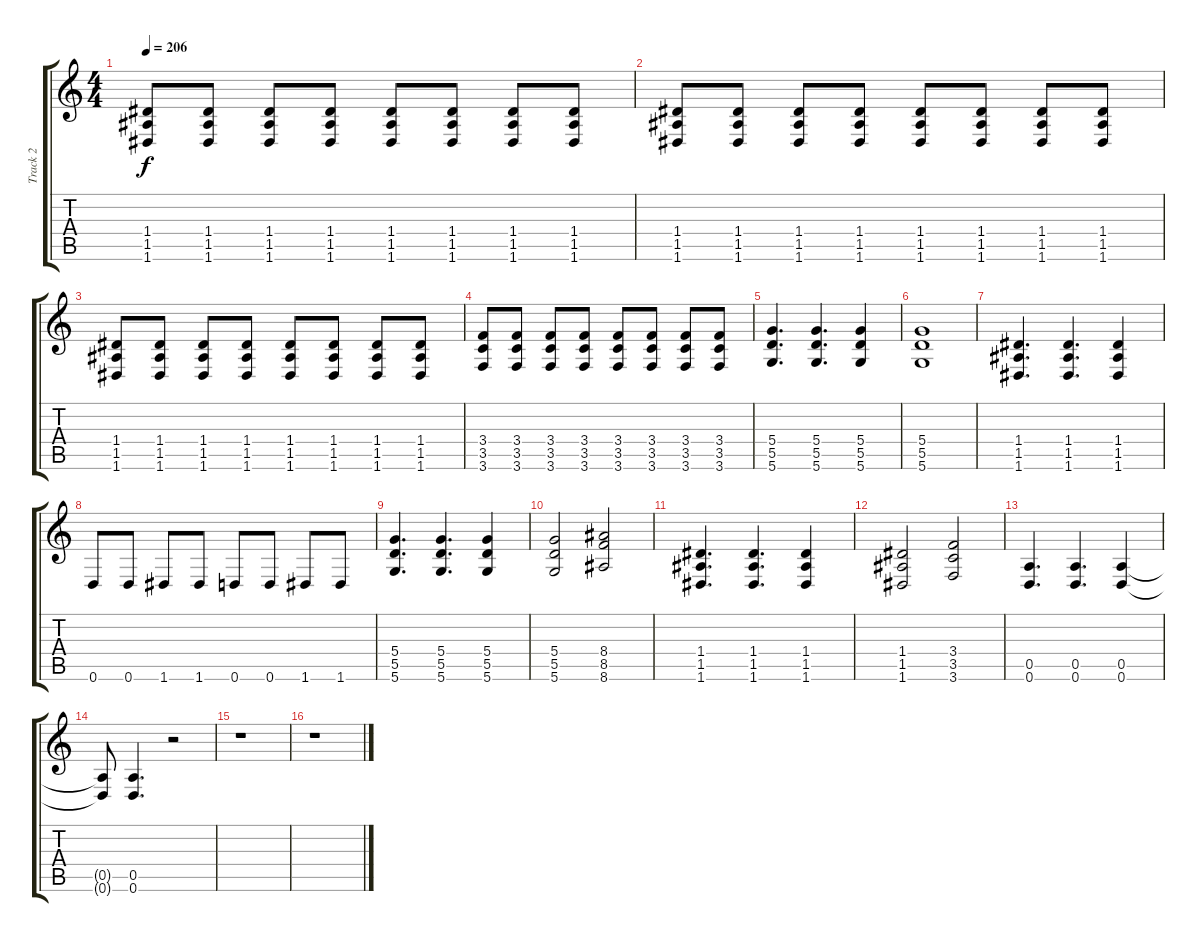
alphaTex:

\track ("Track 2" "Track 2") {instrument distortionguitar}
\staff {score tabs}
\tuning (D4 B3 G3 D3 A2 D2) {hide}
\ts (4 4)
\tempo 206
\clef g2
\ks c
(1.4 1.5 1.6).8{dy f} (1.4 1.5 1.6).8 (1.4 1.5 1.6).8 (1.4 1.5 1.6).8 (1.4 1.5 1.6).8 (1.4 1.5 1.6).8 (1.4 1.5 1.6).8 (1.4 1.5 1.6).8 |
(1.4 1.5 1.6).8 (1.4 1.5 1.6).8 (1.4 1.5 1.6).8 (1.4 1.5 1.6).8 (1.4 1.5 1.6).8 (1.4 1.5 1.6).8 (1.4 1.5 1.6).8 (1.4 1.5 1.6).8 |
(1.4 1.5 1.6).8 (1.4 1.5 1.6).8 (1.4 1.5 1.6).8 (1.4 1.5 1.6).8 (1.4 1.5 1.6).8 (1.4 1.5 1.6).8 (1.4 1.5 1.6).8 (1.4 1.5 1.6).8 |
(3.4 3.5 3.6).8 (3.4 3.5 3.6).8 (3.4 3.5 3.6).8 (3.4 3.5 3.6).8 (3.4 3.5 3.6).8 (3.4 3.5 3.6).8 (3.4 3.5 3.6).8 (3.4 3.5 3.6).8 |
(5.4 5.5 5.6).4{d} (5.4 5.5 5.6).4{d} (5.4 5.5 5.6).4 |
(5.4 5.5 5.6).1 |
(1.4 1.5 1.6).4{d} (1.4 1.5 1.6).4{d} (1.4 1.5 1.6).4 |
0.6.8 0.6.8 1.6.8 1.6.8 0.6.8 0.6.8 1.6.8 1.6.8 |
(5.4 5.5 5.6).4{d} (5.4 5.5 5.6).4{d} (5.4 5.5 5.6).4 |
(5.4 5.5 5.6).2 (8.4 8.5 8.6).2 |
(1.4 1.5 1.6).4{d} (1.4 1.5 1.6).4{d} (1.4 1.5 1.6).4 |
(1.4 1.5 1.6).2 (3.4 3.5 3.6).2 |
(0.5 0.6).4{d} (0.5 0.6).4{d} (0.5 0.6).4 |
(0.5{t} 0.6{t}).8 (0.5 0.6).4{d} r.2 |
r.1 |
r.1
